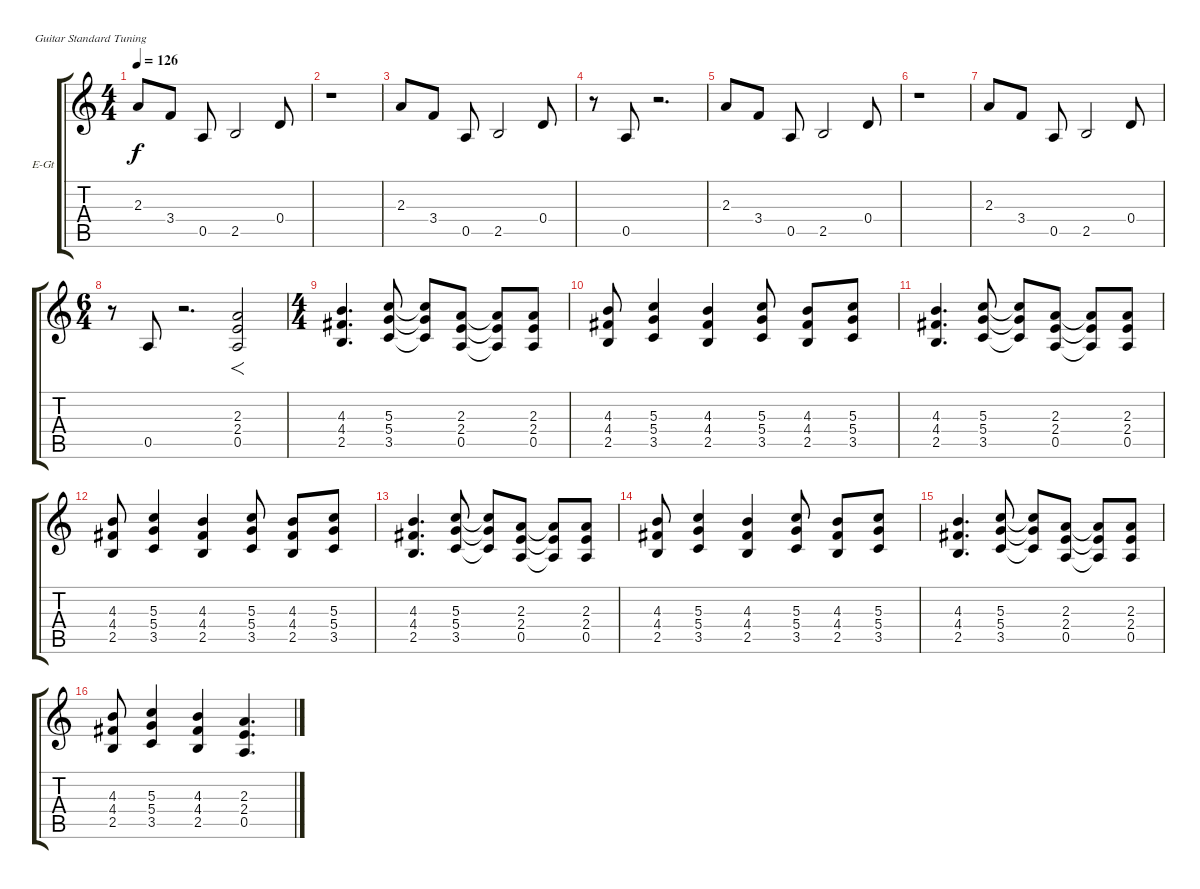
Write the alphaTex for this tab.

\bracketExtendMode groupsimilarinstruments
\firstSystemTrackNameOrientation horizontal
\otherSystemsTrackNameOrientation horizontal
\track ("Raita 5" "E-Gt") {instrument overdrivenguitar}
\staff {score tabs}
\tuning (E4 B3 G3 D3 A2 E2)
\ts (4 4)
\tempo 126
\clef g2
\ks c
2.3.8{dy f} 3.4.8 0.5.8 2.5.2 0.4.8 |
r.1 |
2.3.8 3.4.8 0.5.8 2.5.2 0.4.8 |
r.8 0.5.8 r.2{d} |
2.3.8 3.4.8 0.5.8 2.5.2 0.4.8 |
r.1 |
2.3.8 3.4.8 0.5.8 2.5.2 0.4.8 |
\ts (6 4)
\beaming (8 6 6)
r.8 0.5.8 r.2{d} (2.3 2.4 0.5).2{f} |
\ts (4 4)
\beaming (8 2 2 2 2)
(4.3 4.4 2.5).4{d} (5.3 5.4 3.5).8 (5.3{t} 5.4{t} 3.5{t}).8 (2.3 2.4 0.5).8 (2.3{t} 2.4{t} 0.5{t}).8 (2.3 2.4 0.5).8 |
(4.3 4.4 2.5).8 (5.3 5.4 3.5).4 (4.3 4.4 2.5).4 (5.3 5.4 3.5).8 (4.3 4.4 2.5).8 (5.3 5.4 3.5).8 |
(4.3 4.4 2.5).4{d} (5.3 5.4 3.5).8 (5.3{t} 5.4{t} 3.5{t}).8 (2.3 2.4 0.5).8 (2.3{t} 2.4{t} 0.5{t}).8 (2.3 2.4 0.5).8 |
(4.3 4.4 2.5).8 (5.3 5.4 3.5).4 (4.3 4.4 2.5).4 (5.3 5.4 3.5).8 (4.3 4.4 2.5).8 (5.3 5.4 3.5).8 |
(4.3 4.4 2.5).4{d} (5.3 5.4 3.5).8 (5.3{t} 5.4{t} 3.5{t}).8 (2.3 2.4 0.5).8 (2.3{t} 2.4{t} 0.5{t}).8 (2.3 2.4 0.5).8 |
(4.3 4.4 2.5).8 (5.3 5.4 3.5).4 (4.3 4.4 2.5).4 (5.3 5.4 3.5).8 (4.3 4.4 2.5).8 (5.3 5.4 3.5).8 |
(4.3 4.4 2.5).4{d} (5.3 5.4 3.5).8 (5.3{t} 5.4{t} 3.5{t}).8 (2.3 2.4 0.5).8 (2.3{t} 2.4{t} 0.5{t}).8 (2.3 2.4 0.5).8 |
(4.3 4.4 2.5).8 (5.3 5.4 3.5).4 (4.3 4.4 2.5).4 (2.3 2.4 0.5).4{d}
